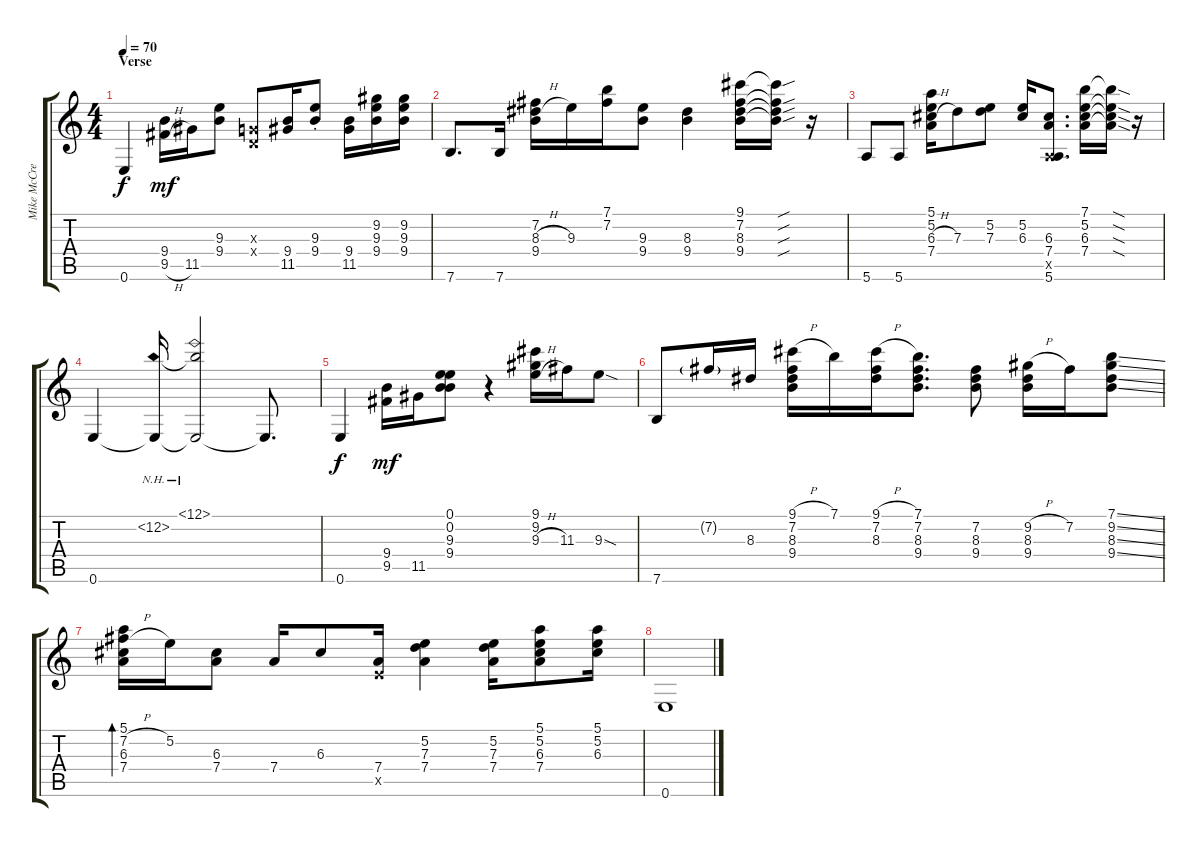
\track ("Mike McCready" "Mike McCre") {instrument electricguitarclean}
\staff {score tabs}
\tuning (E4 B3 G3 D3 A2 E2) {hide}
\ts (4 4)
\section ("" "Verse")
\tempo 70
\clef g2
\ks c
0.6.4{dy f} (9.4 9.5{h}).16{dy mf} 11.5.16 (9.3 9.4).8 (0.3{x} 0.4{x}).8 (9.4 11.5).16 (9.3{st} 9.4{st}).8 (9.4 11.5).16 (9.2 9.3 9.4).16 (9.2 9.3 9.4).16 |
7.6.8{d} 7.6.16 (7.2 8.3{h} 9.4).16 9.3.16 (7.1 7.2).16 (9.3 9.4).8 (8.3 9.4).4 (9.1 7.2 8.3 9.4).16 (9.1{sou t} 7.2{sou t} 8.3{sou t} 9.4{sou t}).16 r.16 |
5.6.8 5.6.8 (5.1 5.2 6.3{h} 7.4).16 7.3.8 (5.2 7.3).8 (5.2 6.3).16 (6.3 7.4 0.5{x} 5.6).8{d} (7.1 5.2 6.3 7.4).16 (7.1{sod t} 5.2{sod t} 6.3{sod t} 7.4{sod t}).16 r.16 |
0.6.4 (12.2{nh} 0.6{t}).16 (12.1{nh} 12.2{t} 0.6{t}).2 0.6{t}.8{d} |
0.6.4{dy f} (9.4 9.5).16{dy mf} 11.5.16 (0.1 0.2 9.3 9.4).8 r.4 (9.1 9.2 9.3{h}).16 11.3.16 9.3{sod}.8 |
7.6.8 7.2{g}.16 8.3.16 (9.1{h} 7.2 8.3 9.4).16 7.1.16 (9.1{h} 7.2 8.3).16 (7.1 7.2 8.3 9.4).8{d} (7.2 8.3 9.4).8 (9.2{h} 8.3 9.4).16 7.2.16 (7.1{ss} 9.2{ss} 8.3{ss} 9.4{ss}).8 |
(5.1 7.2{h} 6.3 7.4).16{bd 120} 5.2.16 (6.3 7.4).8 7.4.16 6.3.8 (7.4 7.5{x}).16 (5.2 7.3 7.4).4 (5.2 7.3 7.4).16 (5.1 5.2 6.3 7.4).8 (5.1 5.2 6.3).16 |
0.6.1
